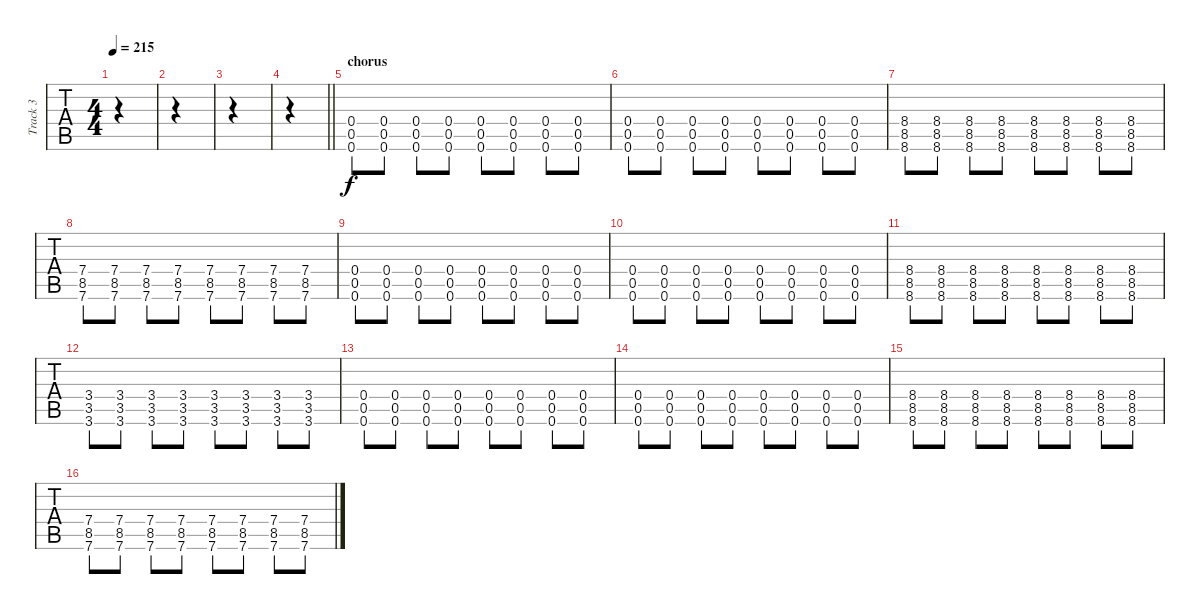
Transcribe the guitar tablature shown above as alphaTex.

\track ("Track 3" "Track 3") {instrument distortionguitar}
\staff {tabs}
\tuning (C4 G3 Eb3 Bb2 F2 Bb1) {hide}
\ts (4 4)
\tempo 215
\clef f4
\ks c
|
|
|
\barLineRight lightlight
|
\section ("" "chorus")
(0.4 0.5 0.6).8 (0.4 0.5 0.6).8 (0.4 0.5 0.6).8 (0.4 0.5 0.6).8 (0.4 0.5 0.6).8 (0.4 0.5 0.6).8 (0.4 0.5 0.6).8 (0.4 0.5 0.6).8 |
(0.4 0.5 0.6).8 (0.4 0.5 0.6).8 (0.4 0.5 0.6).8 (0.4 0.5 0.6).8 (0.4 0.5 0.6).8 (0.4 0.5 0.6).8 (0.4 0.5 0.6).8 (0.4 0.5 0.6).8 |
(8.4 8.5 8.6).8 (8.4 8.5 8.6).8 (8.4 8.5 8.6).8 (8.4 8.5 8.6).8 (8.4 8.5 8.6).8 (8.4 8.5 8.6).8 (8.4 8.5 8.6).8 (8.4 8.5 8.6).8 |
(7.4 8.5 7.6).8 (7.4 8.5 7.6).8 (7.4 8.5 7.6).8 (7.4 8.5 7.6).8 (7.4 8.5 7.6).8 (7.4 8.5 7.6).8 (7.4 8.5 7.6).8 (7.4 8.5 7.6).8 |
(0.4 0.5 0.6).8 (0.4 0.5 0.6).8 (0.4 0.5 0.6).8 (0.4 0.5 0.6).8 (0.4 0.5 0.6).8 (0.4 0.5 0.6).8 (0.4 0.5 0.6).8 (0.4 0.5 0.6).8 |
(0.4 0.5 0.6).8 (0.4 0.5 0.6).8 (0.4 0.5 0.6).8 (0.4 0.5 0.6).8 (0.4 0.5 0.6).8 (0.4 0.5 0.6).8 (0.4 0.5 0.6).8 (0.4 0.5 0.6).8 |
(8.4 8.5 8.6).8 (8.4 8.5 8.6).8 (8.4 8.5 8.6).8 (8.4 8.5 8.6).8 (8.4 8.5 8.6).8 (8.4 8.5 8.6).8 (8.4 8.5 8.6).8 (8.4 8.5 8.6).8 |
(3.4 3.5 3.6).8 (3.4 3.5 3.6).8 (3.4 3.5 3.6).8 (3.4 3.5 3.6).8 (3.4 3.5 3.6).8 (3.4 3.5 3.6).8 (3.4 3.5 3.6).8 (3.4 3.5 3.6).8 |
(0.4 0.5 0.6).8 (0.4 0.5 0.6).8 (0.4 0.5 0.6).8 (0.4 0.5 0.6).8 (0.4 0.5 0.6).8 (0.4 0.5 0.6).8 (0.4 0.5 0.6).8 (0.4 0.5 0.6).8 |
(0.4 0.5 0.6).8 (0.4 0.5 0.6).8 (0.4 0.5 0.6).8 (0.4 0.5 0.6).8 (0.4 0.5 0.6).8 (0.4 0.5 0.6).8 (0.4 0.5 0.6).8 (0.4 0.5 0.6).8 |
(8.4 8.5 8.6).8 (8.4 8.5 8.6).8 (8.4 8.5 8.6).8 (8.4 8.5 8.6).8 (8.4 8.5 8.6).8 (8.4 8.5 8.6).8 (8.4 8.5 8.6).8 (8.4 8.5 8.6).8 |
(7.4 8.5 7.6).8 (7.4 8.5 7.6).8 (7.4 8.5 7.6).8 (7.4 8.5 7.6).8 (7.4 8.5 7.6).8 (7.4 8.5 7.6).8 (7.4 8.5 7.6).8 (7.4 8.5 7.6).8
